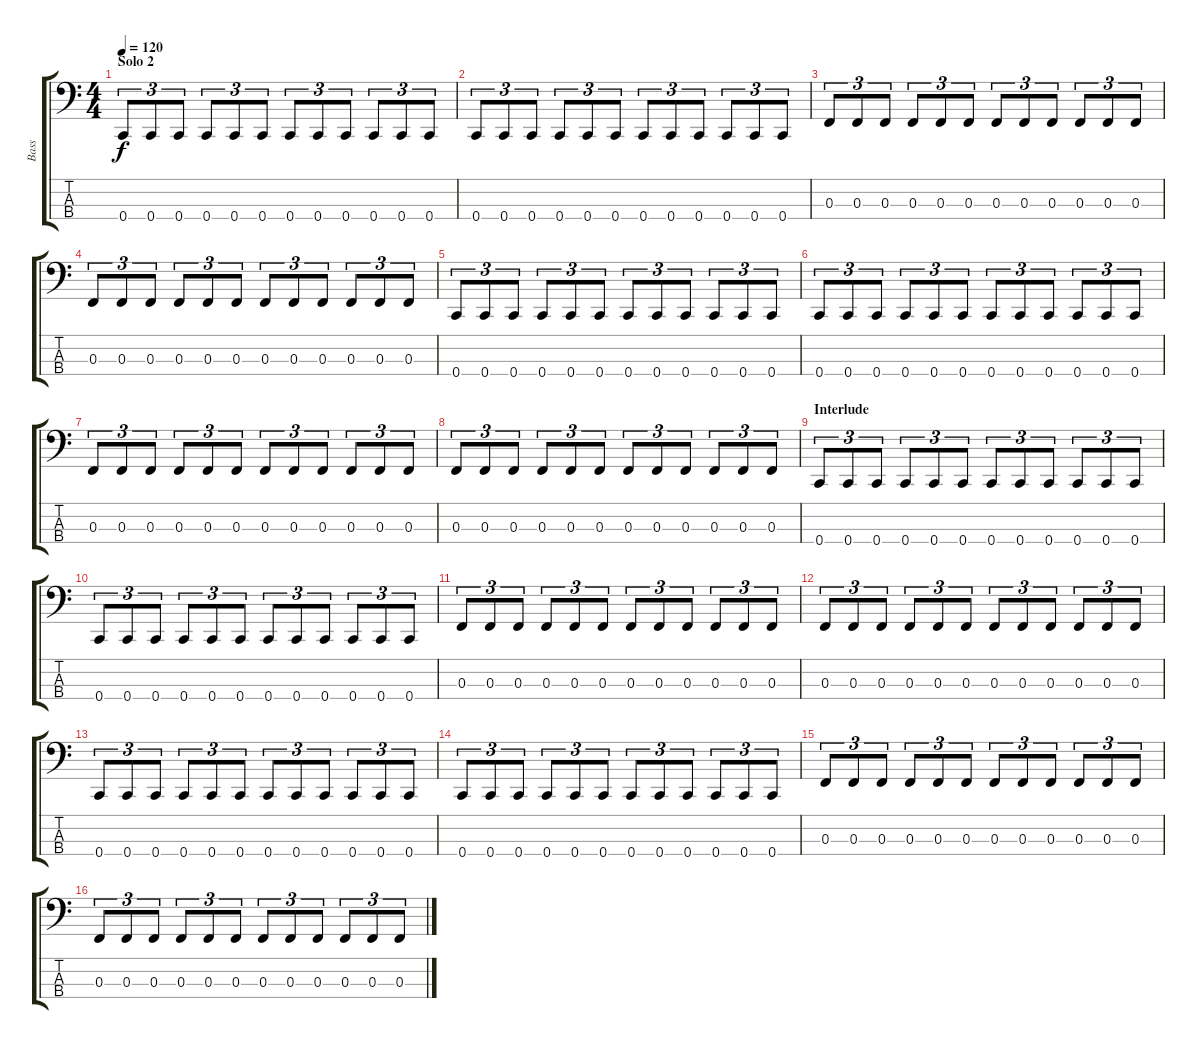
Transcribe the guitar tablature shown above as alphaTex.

\track ("Bass" "Bass") {instrument electricbasspick}
\staff {score tabs}
\tuning (Eb2 Bb1 F1 C1) {hide}
\ts (4 4)
\section ("" "Solo 2")
\tempo 120
\clef f4
\ks c
0.4.8{tu (3 2) dy f} 0.4.8{tu (3 2)} 0.4.8{tu (3 2)} 0.4.8{tu (3 2)} 0.4.8{tu (3 2)} 0.4.8{tu (3 2)} 0.4.8{tu (3 2)} 0.4.8{tu (3 2)} 0.4.8{tu (3 2)} 0.4.8{tu (3 2)} 0.4.8{tu (3 2)} 0.4.8{tu (3 2)} |
0.4.8{tu (3 2)} 0.4.8{tu (3 2)} 0.4.8{tu (3 2)} 0.4.8{tu (3 2)} 0.4.8{tu (3 2)} 0.4.8{tu (3 2)} 0.4.8{tu (3 2)} 0.4.8{tu (3 2)} 0.4.8{tu (3 2)} 0.4.8{tu (3 2)} 0.4.8{tu (3 2)} 0.4.8{tu (3 2)} |
0.3.8{tu (3 2)} 0.3.8{tu (3 2)} 0.3.8{tu (3 2)} 0.3.8{tu (3 2)} 0.3.8{tu (3 2)} 0.3.8{tu (3 2)} 0.3.8{tu (3 2)} 0.3.8{tu (3 2)} 0.3.8{tu (3 2)} 0.3.8{tu (3 2)} 0.3.8{tu (3 2)} 0.3.8{tu (3 2)} |
0.3.8{tu (3 2)} 0.3.8{tu (3 2)} 0.3.8{tu (3 2)} 0.3.8{tu (3 2)} 0.3.8{tu (3 2)} 0.3.8{tu (3 2)} 0.3.8{tu (3 2)} 0.3.8{tu (3 2)} 0.3.8{tu (3 2)} 0.3.8{tu (3 2)} 0.3.8{tu (3 2)} 0.3.8{tu (3 2)} |
0.4.8{tu (3 2)} 0.4.8{tu (3 2)} 0.4.8{tu (3 2)} 0.4.8{tu (3 2)} 0.4.8{tu (3 2)} 0.4.8{tu (3 2)} 0.4.8{tu (3 2)} 0.4.8{tu (3 2)} 0.4.8{tu (3 2)} 0.4.8{tu (3 2)} 0.4.8{tu (3 2)} 0.4.8{tu (3 2)} |
0.4.8{tu (3 2)} 0.4.8{tu (3 2)} 0.4.8{tu (3 2)} 0.4.8{tu (3 2)} 0.4.8{tu (3 2)} 0.4.8{tu (3 2)} 0.4.8{tu (3 2)} 0.4.8{tu (3 2)} 0.4.8{tu (3 2)} 0.4.8{tu (3 2)} 0.4.8{tu (3 2)} 0.4.8{tu (3 2)} |
0.3.8{tu (3 2)} 0.3.8{tu (3 2)} 0.3.8{tu (3 2)} 0.3.8{tu (3 2)} 0.3.8{tu (3 2)} 0.3.8{tu (3 2)} 0.3.8{tu (3 2)} 0.3.8{tu (3 2)} 0.3.8{tu (3 2)} 0.3.8{tu (3 2)} 0.3.8{tu (3 2)} 0.3.8{tu (3 2)} |
0.3.8{tu (3 2)} 0.3.8{tu (3 2)} 0.3.8{tu (3 2)} 0.3.8{tu (3 2)} 0.3.8{tu (3 2)} 0.3.8{tu (3 2)} 0.3.8{tu (3 2)} 0.3.8{tu (3 2)} 0.3.8{tu (3 2)} 0.3.8{tu (3 2)} 0.3.8{tu (3 2)} 0.3.8{tu (3 2)} |
\section ("" "Interlude")
0.4.8{tu (3 2)} 0.4.8{tu (3 2)} 0.4.8{tu (3 2)} 0.4.8{tu (3 2)} 0.4.8{tu (3 2)} 0.4.8{tu (3 2)} 0.4.8{tu (3 2)} 0.4.8{tu (3 2)} 0.4.8{tu (3 2)} 0.4.8{tu (3 2)} 0.4.8{tu (3 2)} 0.4.8{tu (3 2)} |
0.4.8{tu (3 2)} 0.4.8{tu (3 2)} 0.4.8{tu (3 2)} 0.4.8{tu (3 2)} 0.4.8{tu (3 2)} 0.4.8{tu (3 2)} 0.4.8{tu (3 2)} 0.4.8{tu (3 2)} 0.4.8{tu (3 2)} 0.4.8{tu (3 2)} 0.4.8{tu (3 2)} 0.4.8{tu (3 2)} |
0.3.8{tu (3 2)} 0.3.8{tu (3 2)} 0.3.8{tu (3 2)} 0.3.8{tu (3 2)} 0.3.8{tu (3 2)} 0.3.8{tu (3 2)} 0.3.8{tu (3 2)} 0.3.8{tu (3 2)} 0.3.8{tu (3 2)} 0.3.8{tu (3 2)} 0.3.8{tu (3 2)} 0.3.8{tu (3 2)} |
0.3.8{tu (3 2)} 0.3.8{tu (3 2)} 0.3.8{tu (3 2)} 0.3.8{tu (3 2)} 0.3.8{tu (3 2)} 0.3.8{tu (3 2)} 0.3.8{tu (3 2)} 0.3.8{tu (3 2)} 0.3.8{tu (3 2)} 0.3.8{tu (3 2)} 0.3.8{tu (3 2)} 0.3.8{tu (3 2)} |
0.4.8{tu (3 2)} 0.4.8{tu (3 2)} 0.4.8{tu (3 2)} 0.4.8{tu (3 2)} 0.4.8{tu (3 2)} 0.4.8{tu (3 2)} 0.4.8{tu (3 2)} 0.4.8{tu (3 2)} 0.4.8{tu (3 2)} 0.4.8{tu (3 2)} 0.4.8{tu (3 2)} 0.4.8{tu (3 2)} |
0.4.8{tu (3 2)} 0.4.8{tu (3 2)} 0.4.8{tu (3 2)} 0.4.8{tu (3 2)} 0.4.8{tu (3 2)} 0.4.8{tu (3 2)} 0.4.8{tu (3 2)} 0.4.8{tu (3 2)} 0.4.8{tu (3 2)} 0.4.8{tu (3 2)} 0.4.8{tu (3 2)} 0.4.8{tu (3 2)} |
0.3.8{tu (3 2)} 0.3.8{tu (3 2)} 0.3.8{tu (3 2)} 0.3.8{tu (3 2)} 0.3.8{tu (3 2)} 0.3.8{tu (3 2)} 0.3.8{tu (3 2)} 0.3.8{tu (3 2)} 0.3.8{tu (3 2)} 0.3.8{tu (3 2)} 0.3.8{tu (3 2)} 0.3.8{tu (3 2)} |
0.3.8{tu (3 2)} 0.3.8{tu (3 2)} 0.3.8{tu (3 2)} 0.3.8{tu (3 2)} 0.3.8{tu (3 2)} 0.3.8{tu (3 2)} 0.3.8{tu (3 2)} 0.3.8{tu (3 2)} 0.3.8{tu (3 2)} 0.3.8{tu (3 2)} 0.3.8{tu (3 2)} 0.3.8{tu (3 2)}
